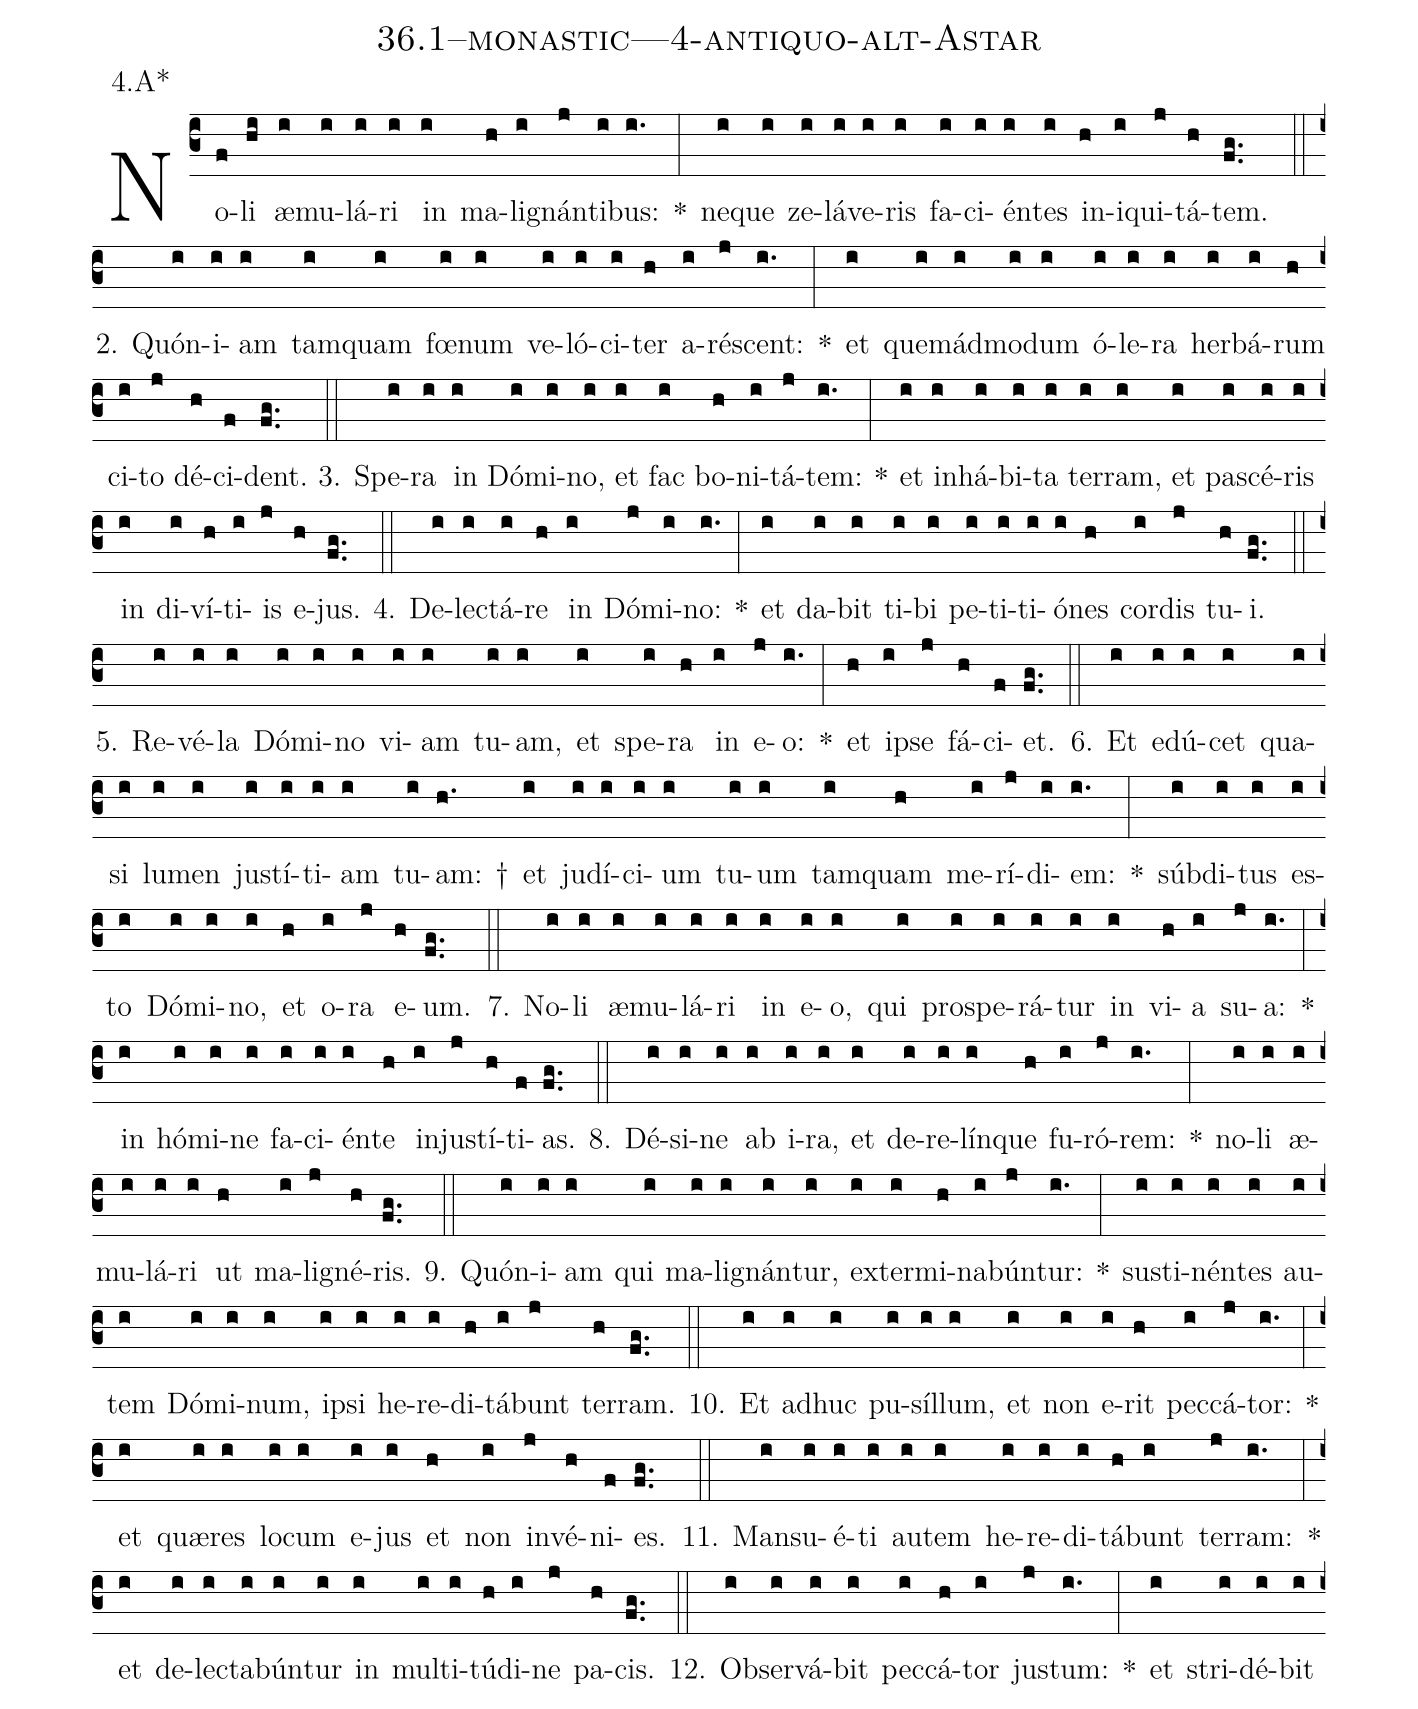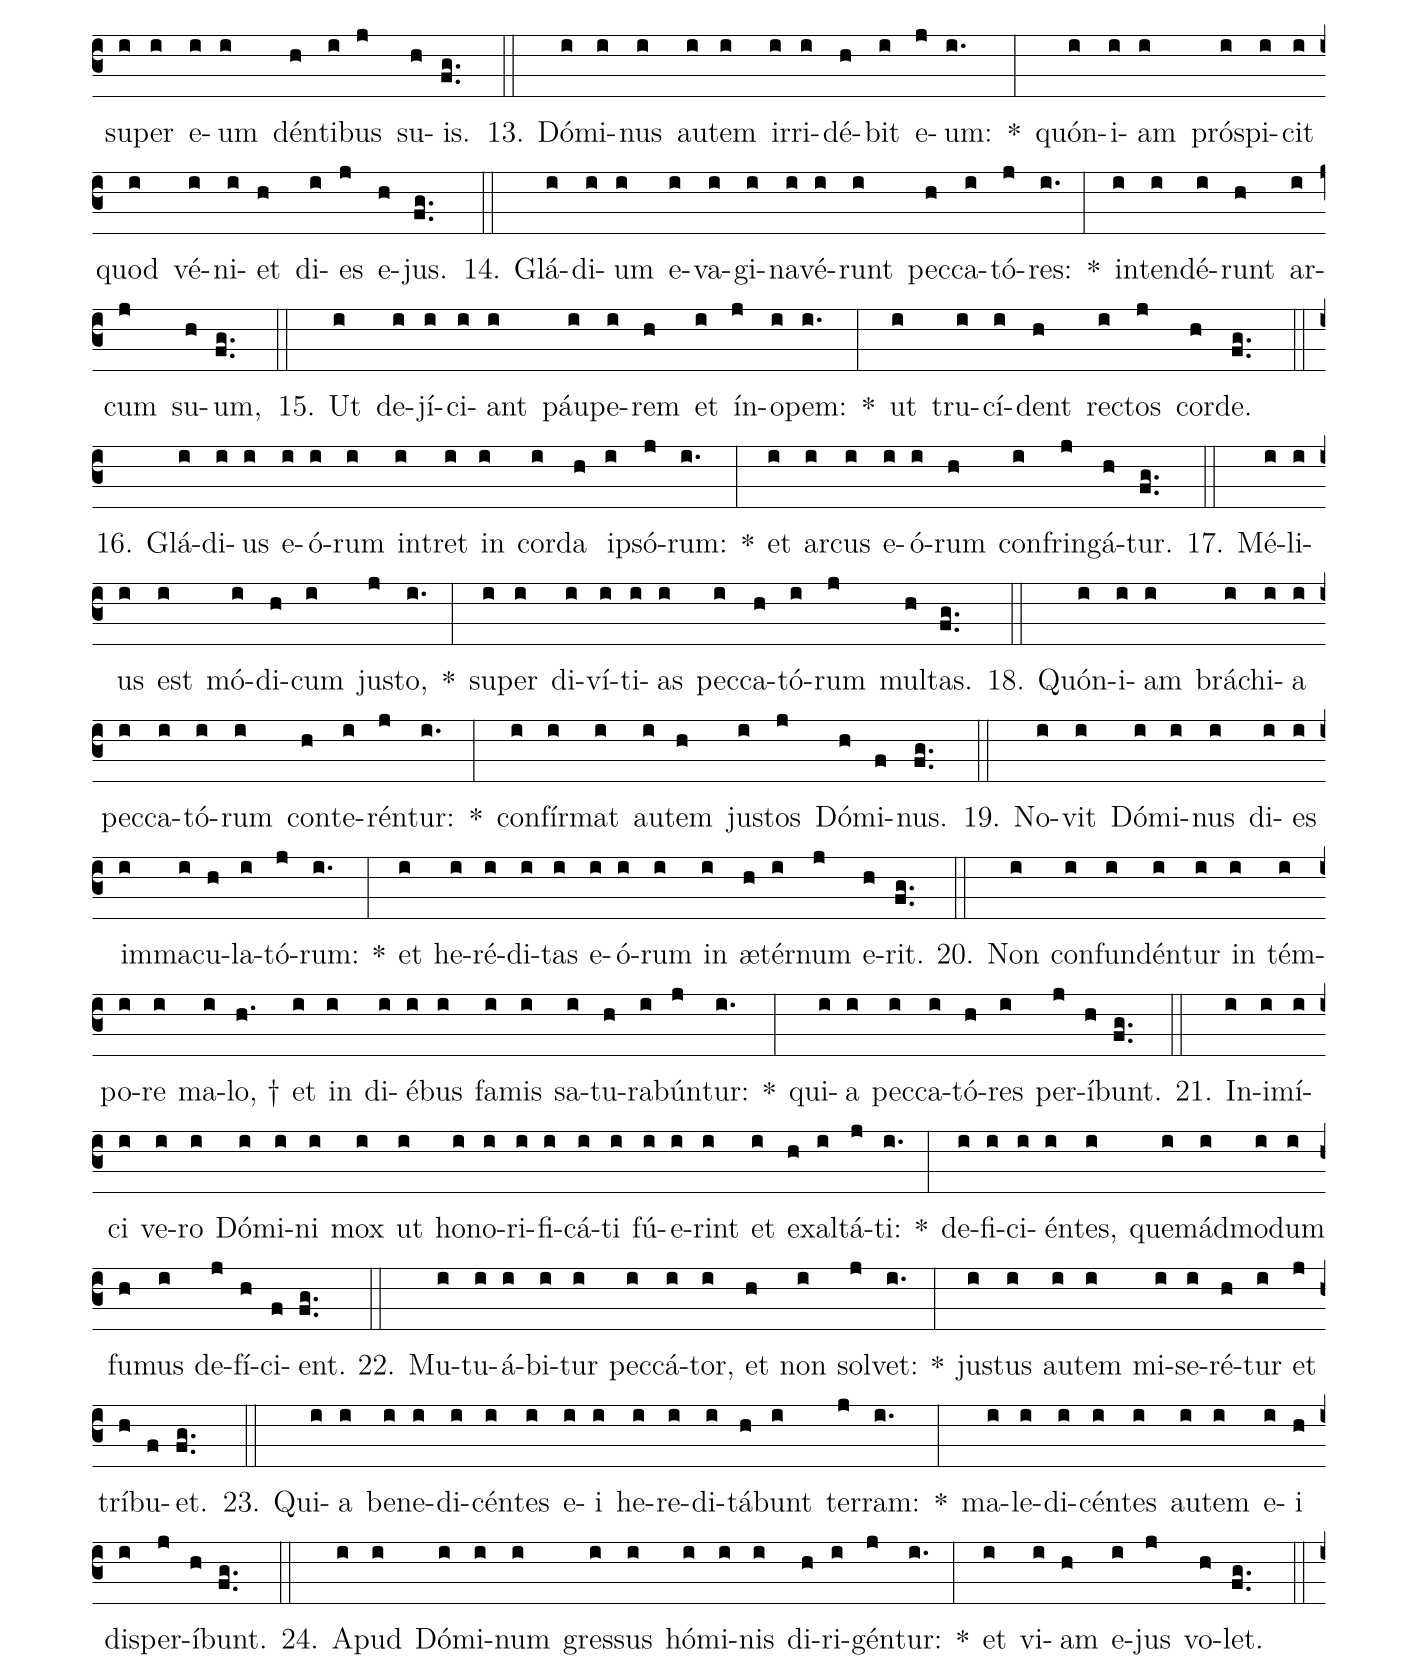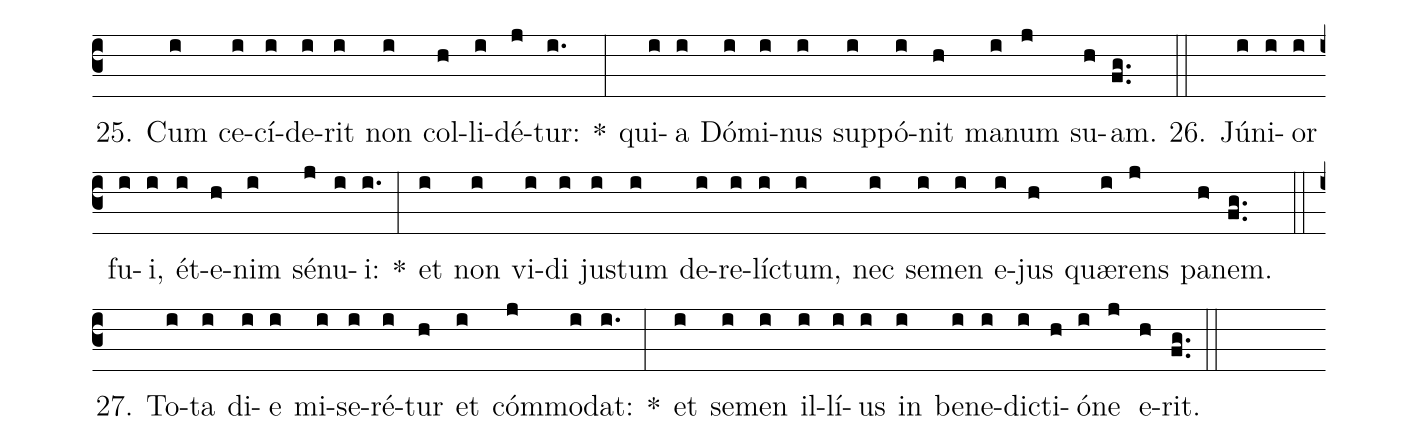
name: 36.1--monastic---4-antiquo-alt-Astar;
annotation: 4.A*;
%%
(c3)No(f)li(hi) æ(i)mu(i)lá(i)ri(i) in(i) ma(h)li(i)gnán(j)ti(i)bus:(i.) *(:) ne(i)que(i) ze(i)lá(i)ve(i)ris(i) fa(i)ci(i)én(i)tes(i) in(h)i(i)qui(j)tá(h)tem.(fg..) (::)
2. Quón(i)i(i)am(i) tam(i)quam(i) fœ(i)num(i) ve(i)ló(i)ci(i)ter(h) a(i)ré(j)scent:(i.) *(:) et(i) quem(i)ád(i)mo(i)dum(i) ó(i)le(i)ra(i) her(i)bá(i)rum(h) ci(i)to(j) dé(h)ci(f)dent.(fg..) (::)
3. Spe(i)ra(i) in(i) Dó(i)mi(i)no,(i) et(i) fac(i) bo(h)ni(i)tá(j)tem:(i.) *(:) et(i) in(i)há(i)bi(i)ta(i) ter(i)ram,(i) et(i) pa(i)scé(i)ris(i) in(i) di(i)ví(h)ti(i)is(j) e(h)jus.(fg..) (::)
4. De(i)lec(i)tá(i)re(h) in(i) Dó(j)mi(i)no:(i.) *(:) et(i) da(i)bit(i) ti(i)bi(i) pe(i)ti(i)ti(i)ó(i)nes(h) cor(i)dis(j) tu(h)i.(fg..) (::)
5. Re(i)vé(i)la(i) Dó(i)mi(i)no(i) vi(i)am(i) tu(i)am,(i) et(i) spe(i)ra(h) in(i) e(j)o:(i.) *(:) et(h) ip(i)se(j) fá(h)ci(f)et.(fg..) (::)
6. Et(i) e(i)dú(i)cet(i) qua(i)si(i) lu(i)men(i) jus(i)tí(i)ti(i)am(i) tu(i)am: †(h.) et(i) ju(i)dí(i)ci(i)um(i) tu(i)um(i) tam(i)quam(h) me(i)rí(j)di(i)em:(i.) *(:) súb(i)di(i)tus(i) es(i)to(i) Dó(i)mi(i)no,(i) et(h) o(i)ra(j) e(h)um.(fg..) (::)
7. No(i)li(i) æ(i)mu(i)lá(i)ri(i) in(i) e(i)o,(i) qui(i) pro(i)spe(i)rá(i)tur(i) in(i) vi(h)a(i) su(j)a:(i.) *(:) in(i) hó(i)mi(i)ne(i) fa(i)ci(i)én(i)te(h) in(i)jus(j)tí(h)ti(f)as.(fg..) (::)
8. Dé(i)si(i)ne(i) ab(i) i(i)ra,(i) et(i) de(i)re(i)lín(i)que(h) fu(i)ró(j)rem:(i.) *(:) no(i)li(i) æ(i)mu(i)lá(i)ri(i) ut(h) ma(i)li(j)gné(h)ris.(fg..) (::)
9. Quón(i)i(i)am(i) qui(i) ma(i)li(i)gnán(i)tur,(i) ex(i)ter(i)mi(h)na(i)bún(j)tur:(i.) *(:) sus(i)ti(i)nén(i)tes(i) au(i)tem(i) Dó(i)mi(i)num,(i) ip(i)si(i) he(i)re(i)di(h)tá(i)bunt(j) ter(h)ram.(fg..) (::)
10. Et(i) ad(i)huc(i) pu(i)síl(i)lum,(i) et(i) non(i) e(i)rit(h) pec(i)cá(j)tor:(i.) *(:) et(i) quæ(i)res(i) lo(i)cum(i) e(i)jus(i) et(h) non(i) in(j)vé(h)ni(f)es.(fg..) (::)
11. Man(i)su(i)é(i)ti(i) au(i)tem(i) he(i)re(i)di(i)tá(h)bunt(i) ter(j)ram:(i.) *(:) et(i) de(i)lec(i)ta(i)bún(i)tur(i) in(i) mul(i)ti(i)tú(h)di(i)ne(j) pa(h)cis.(fg..) (::)
12. Ob(i)ser(i)vá(i)bit(i) pec(i)cá(h)tor(i) jus(j)tum:(i.) *(:) et(i) stri(i)dé(i)bit(i) su(i)per(i) e(i)um(i) dén(h)ti(i)bus(j) su(h)is.(fg..) (::)
13. Dó(i)mi(i)nus(i) au(i)tem(i) ir(i)ri(i)dé(h)bit(i) e(j)um:(i.) *(:) quón(i)i(i)am(i) pró(i)spi(i)cit(i) quod(i) vé(i)ni(i)et(h) di(i)es(j) e(h)jus.(fg..) (::)
14. Glá(i)di(i)um(i) e(i)va(i)gi(i)na(i)vé(i)runt(i) pec(h)ca(i)tó(j)res:(i.) *(:) in(i)ten(i)dé(i)runt(h) ar(i)cum(j) su(h)um,(fg..) (::)
15. Ut(i) de(i)jí(i)ci(i)ant(i) páu(i)pe(i)rem(h) et(i) ín(j)o(i)pem:(i.) *(:) ut(i) tru(i)cí(i)dent(h) rec(i)tos(j) cor(h)de.(fg..) (::)
16. Glá(i)di(i)us(i) e(i)ó(i)rum(i) in(i)tret(i) in(i) cor(i)da(h) ip(i)só(j)rum:(i.) *(:) et(i) ar(i)cus(i) e(i)ó(i)rum(h) con(i)frin(j)gá(h)tur.(fg..) (::)
17. Mé(i)li(i)us(i) est(i) mó(i)di(h)cum(i) jus(j)to,(i.) *(:) su(i)per(i) di(i)ví(i)ti(i)as(i) pec(i)ca(h)tó(i)rum(j) mul(h)tas.(fg..) (::)
18. Quón(i)i(i)am(i) brá(i)chi(i)a(i) pec(i)ca(i)tó(i)rum(i) con(h)te(i)rén(j)tur:(i.) *(:) con(i)fír(i)mat(i) au(i)tem(h) jus(i)tos(j) Dó(h)mi(f)nus.(fg..) (::)
19. No(i)vit(i) Dó(i)mi(i)nus(i) di(i)es(i) im(i)ma(i)cu(h)la(i)tó(j)rum:(i.) *(:) et(i) he(i)ré(i)di(i)tas(i) e(i)ó(i)rum(i) in(i) æ(h)tér(i)num(j) e(h)rit.(fg..) (::)
20. Non(i) con(i)fun(i)dén(i)tur(i) in(i) tém(i)po(i)re(i) ma(i)lo, †(h.) et(i) in(i) di(i)é(i)bus(i) fa(i)mis(i) sa(i)tu(h)ra(i)bún(j)tur:(i.) *(:) qui(i)a(i) pec(i)ca(i)tó(h)res(i) per(j)í(h)bunt.(fg..) (::)
21. In(i)i(i)mí(i)ci(i) ve(i)ro(i) Dó(i)mi(i)ni(i) mox(i) ut(i) ho(i)no(i)ri(i)fi(i)cá(i)ti(i) fú(i)e(i)rint(i) et(i) ex(h)al(i)tá(j)ti:(i.) *(:) de(i)fi(i)ci(i)én(i)tes,(i) quem(i)ád(i)mo(i)dum(i) fu(h)mus(i) de(j)fí(h)ci(f)ent.(fg..) (::)
22. Mu(i)tu(i)á(i)bi(i)tur(i) pec(i)cá(i)tor,(i) et(h) non(i) sol(j)vet:(i.) *(:) jus(i)tus(i) au(i)tem(i) mi(i)se(i)ré(h)tur(i) et(j) trí(h)bu(f)et.(fg..) (::)
23. Qui(i)a(i) be(i)ne(i)di(i)cén(i)tes(i) e(i)i(i) he(i)re(i)di(i)tá(h)bunt(i) ter(j)ram:(i.) *(:) ma(i)le(i)di(i)cén(i)tes(i) au(i)tem(i) e(i)i(h) dis(i)per(j)í(h)bunt.(fg..) (::)
24. A(i)pud(i) Dó(i)mi(i)num(i) gres(i)sus(i) hó(i)mi(i)nis(i) di(h)ri(i)gén(j)tur:(i.) *(:) et(i) vi(i)am(h) e(i)jus(j) vo(h)let.(fg..) (::)
25. Cum(i) ce(i)cí(i)de(i)rit(i) non(i) col(h)li(i)dé(j)tur:(i.) *(:) qui(i)a(i) Dó(i)mi(i)nus(i) sup(i)pó(i)nit(h) ma(i)num(j) su(h)am.(fg..) (::)
26. Jú(i)ni(i)or(i) fu(i)i,(i) ét(i)e(h)nim(i) sé(j)nu(i)i:(i.) *(:) et(i) non(i) vi(i)di(i) jus(i)tum(i) de(i)re(i)líc(i)tum,(i) nec(i) se(i)men(i) e(i)jus(h) quæ(i)rens(j) pa(h)nem.(fg..) (::)
27. To(i)ta(i) di(i)e(i) mi(i)se(i)ré(i)tur(h) et(i) cóm(j)mo(i)dat:(i.) *(:) et(i) se(i)men(i) il(i)lí(i)us(i) in(i) be(i)ne(i)dic(i)ti(h)ó(i)ne(j) e(h)rit.(fg..) (::)
